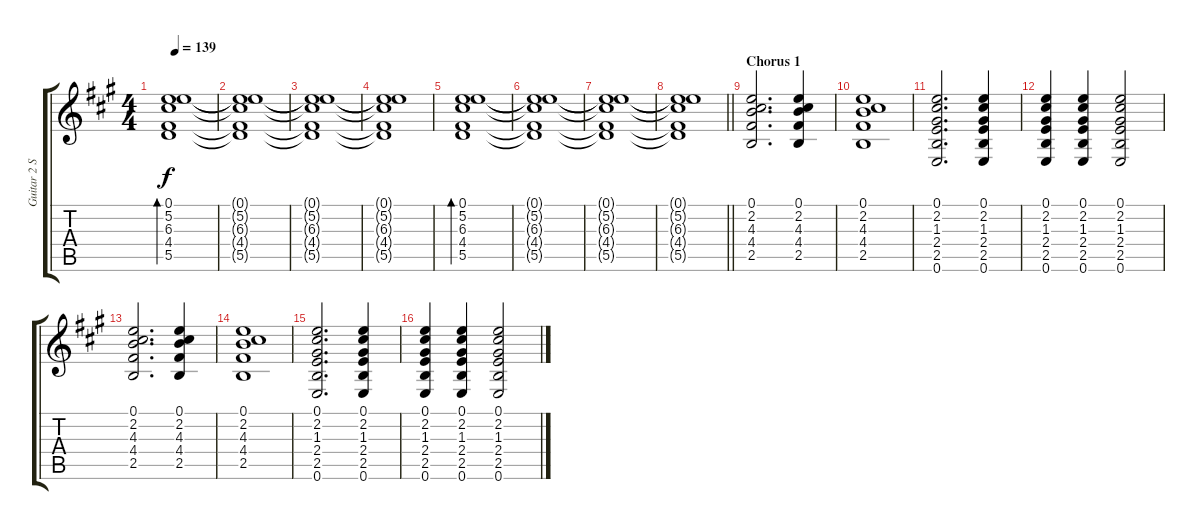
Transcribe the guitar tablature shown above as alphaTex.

\track ("Guitar 2 Standard Tuning" "Guitar 2 S") {instrument electricguitarjazz}
\staff {score tabs}
\tuning (E4 B3 G3 D3 A2 E2) {hide}
\ts (4 4)
\tempo 139
\clef g2
\ks a
(0.1 5.2 6.3 4.4 5.5).1{bd 240 dy f} |
(0.1{t} 5.2{t} 6.3{t} 4.4{t} 5.5{t}).1 |
(0.1{t} 5.2{t} 6.3{t} 4.4{t} 5.5{t}).1 |
(0.1{t} 5.2{t} 6.3{t} 4.4{t} 5.5{t}).1 |
(0.1 5.2 6.3 4.4 5.5).1{bd 240} |
(0.1{t} 5.2{t} 6.3{t} 4.4{t} 5.5{t}).1 |
(0.1{t} 5.2{t} 6.3{t} 4.4{t} 5.5{t}).1 |
\barLineRight lightlight
(0.1{t} 5.2{t} 6.3{t} 4.4{t} 5.5{t}).1 |
\section ("" "Chorus 1")
(0.1 2.2 4.3 4.4 2.5).2{d} (0.1 2.2 4.3 4.4 2.5).4 |
(0.1 2.2 4.3 4.4 2.5).1 |
(0.1 2.2 1.3 2.4 2.5 0.6).2{d} (0.1 2.2 1.3 2.4 2.5 0.6).4 |
(0.1 2.2 1.3 2.4 2.5 0.6).4 (0.1 2.2 1.3 2.4 2.5 0.6).4 (0.1 2.2 1.3 2.4 2.5 0.6).2 |
(0.1 2.2 4.3 4.4 2.5).2{d} (0.1 2.2 4.3 4.4 2.5).4 |
(0.1 2.2 4.3 4.4 2.5).1 |
(0.1 2.2 1.3 2.4 2.5 0.6).2{d} (0.1 2.2 1.3 2.4 2.5 0.6).4 |
(0.1 2.2 1.3 2.4 2.5 0.6).4 (0.1 2.2 1.3 2.4 2.5 0.6).4 (0.1 2.2 1.3 2.4 2.5 0.6).2
